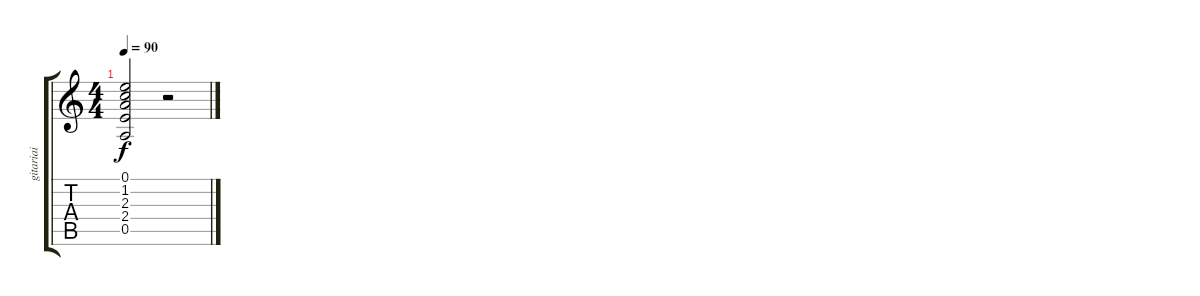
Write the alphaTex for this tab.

\track ("gitariai" "gitariai") {instrument acousticguitarsteel}
\staff {score tabs}
\tuning (E4 B3 G3 D3 A2 E2) {hide}
\ts (4 4)
\tempo 90
\clef g2
\ks c
(0.1{t} 1.2{t} 2.3{t} 2.4{t} 0.5{t}).2{dy f} r.2
